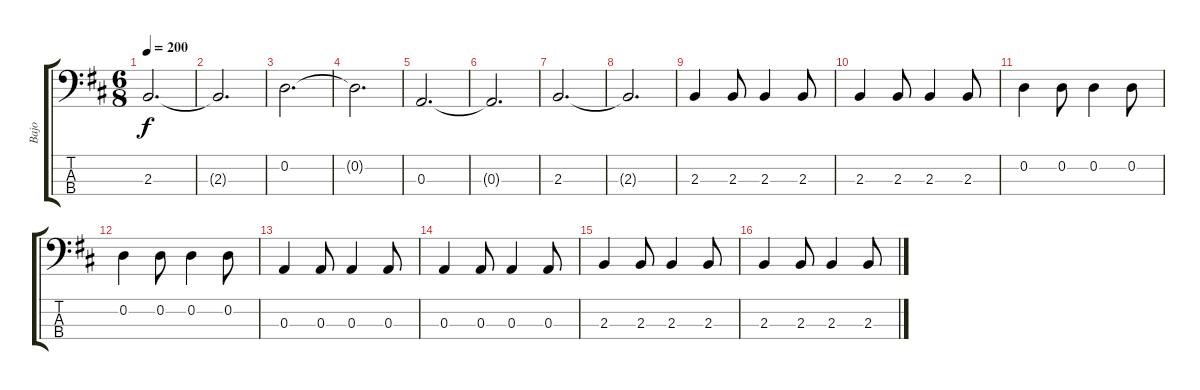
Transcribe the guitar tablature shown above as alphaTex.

\track ("Bajo" "Bajo") {instrument electricbassfinger}
\staff {score tabs}
\tuning (G2 D2 A1 E1) {hide}
\ts (6 8)
\tempo 200
\clef f4
\ks bminor
2.3.2{d dy f} |
2.3{t}.2{d} |
0.2.2{d} |
0.2{t}.2{d} |
0.3.2{d} |
0.3{t}.2{d} |
2.3.2{d} |
2.3{t}.2{d} |
2.3.4 2.3.8 2.3.4 2.3.8 |
2.3.4 2.3.8 2.3.4 2.3.8 |
0.2.4 0.2.8 0.2.4 0.2.8 |
0.2.4 0.2.8 0.2.4 0.2.8 |
0.3.4 0.3.8 0.3.4 0.3.8 |
0.3.4 0.3.8 0.3.4 0.3.8 |
2.3.4 2.3.8 2.3.4 2.3.8 |
2.3.4 2.3.8 2.3.4 2.3.8
